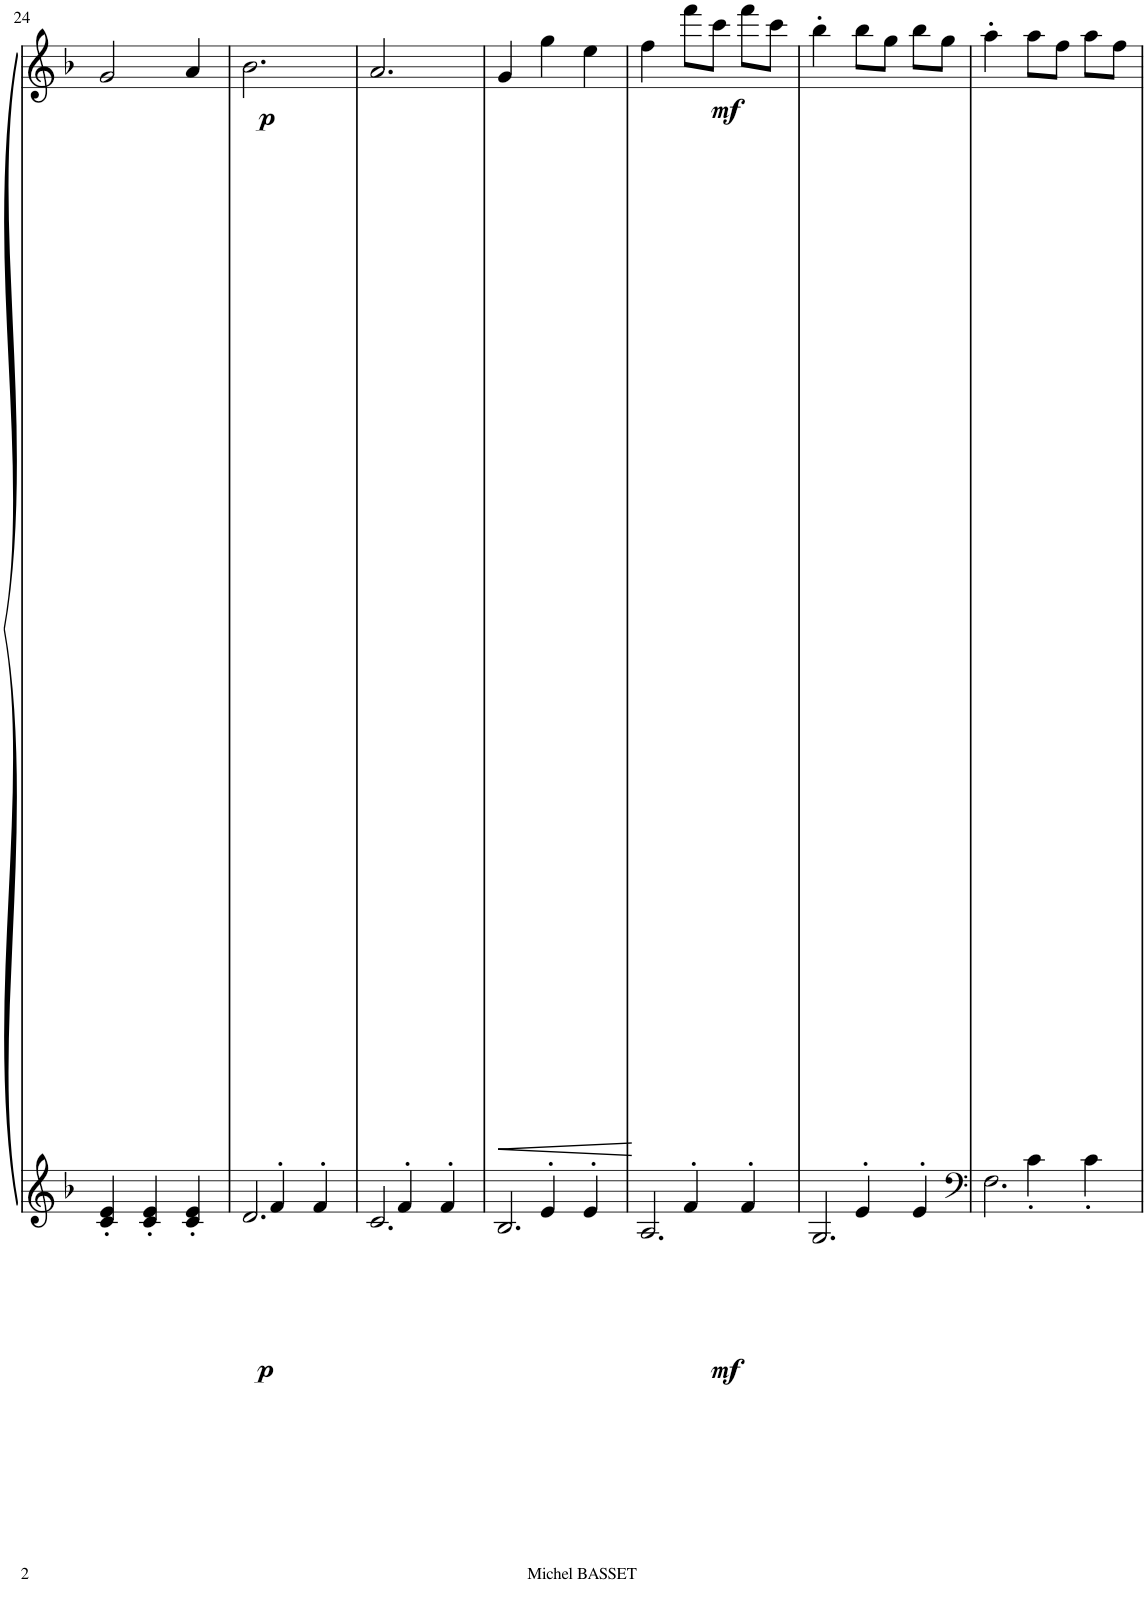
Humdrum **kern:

**kern	**kern	**dynam
*part1	*part1	*part1
*staff2	*staff1	*staff1/2
*I"Piano	*	*
*I'Pno	*	*
!!LO:PB:g=z
*clefG2	*clefG2	*
*k[b-]	*k[b-]	*
*M3/4	*M3/4	*
=24	=24	=24
4c/' 4e/'	2g/	.
4c/' 4e/'	.	.
4c/' 4e/'	4a/	.
=25	=25	=25
*^	*	*
!	!	!	!LO:DY:b=2
!	!	!	!LO:DY:n=1:b
4ryy	2.d/	2.b-\	p p
4f'/	.	.	.
4f'/	.	.	.
=26	=26	=26	=26
4ryy	2.c/	2.a/	.
4f'/	.	.	.
4f'/	.	.	.
=27	=27	=27	=27
!	!	!	!LO:HP:b
4ryy	2.B-/	4g/	<
4e'/	.	4gg\	.
4e'/	.	4ee\	.
*v	*v	*	*
.	.	[
=28	=28	=28
*^	*	*
4ryy	2.A/	4ff\	.
!	!	!	!LO:DY:b=2
!	!	!	!LO:DY:n=1:b
4f'/	.	8fff\L	mf mf
.	.	8ccc\J	.
4f'/	.	8fff\L	.
.	.	8ccc\J	.
=29	=29	=29	=29
4ryy	2.G/	4bb-'\	.
4e'/	.	8bb-\L	.
.	.	8gg\J	.
4e'/	.	8bb-\L	.
.	.	8gg\J	.
=30	=30	=30	=30
*clefF4	*	*	*
4ryy	2.F\	4aa'\	.
4c'\	.	8aa\L	.
.	.	8ff\J	.
4c'\	.	8aa\L	.
.	.	8ff\J	.
*v	*v	*	*
=	=	=
*-	*-	*-
